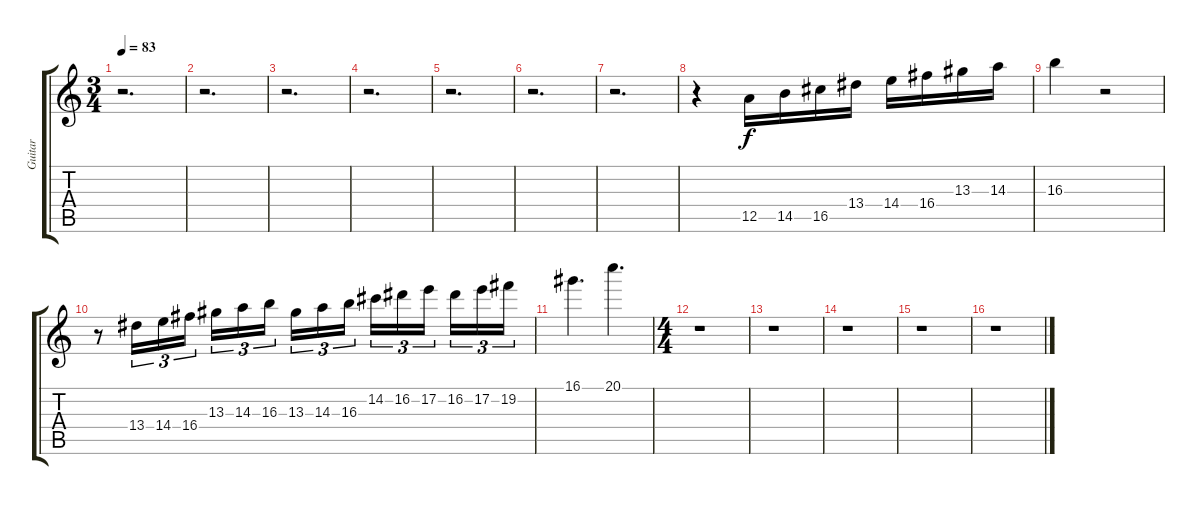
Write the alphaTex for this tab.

\track ("Guitar" "Guitar") {instrument distortionguitar}
\staff {score tabs}
\tuning (E4 B3 G3 D3 A2 E2) {hide}
\ts (3 4)
\tempo 83
\clef g2
\ks c
r.2{d dy f} |
r.2{d} |
r.2{d} |
r.2{d} |
r.2{d} |
r.2{d} |
r.2{d} |
r.4{instrument distortionguitar} 12.5.16 14.5.16 16.5.16 13.4.16 14.4.16 16.4.16 13.3.16 14.3.16 |
16.3.4 r.2 |
r.8 13.4.16{tu (3 2)} 14.4.16{tu (3 2)} 16.4.16{tu (3 2)} 13.3.16{tu (3 2)} 14.3.16{tu (3 2)} 16.3.16{tu (3 2) beam splitsecondary} 13.3.16{tu (3 2)} 14.3.16{tu (3 2)} 16.3.16{tu (3 2)} 14.2.16{tu (3 2)} 16.2.16{tu (3 2)} 17.2.16{tu (3 2) beam splitsecondary} 16.2.16{tu (3 2)} 17.2.16{tu (3 2)} 19.2.16{tu (3 2)} |
16.1.4{d} 20.1.4{d} |
\ts (4 4)
r.1 |
r.1 |
r.1 |
r.1 |
r.1
